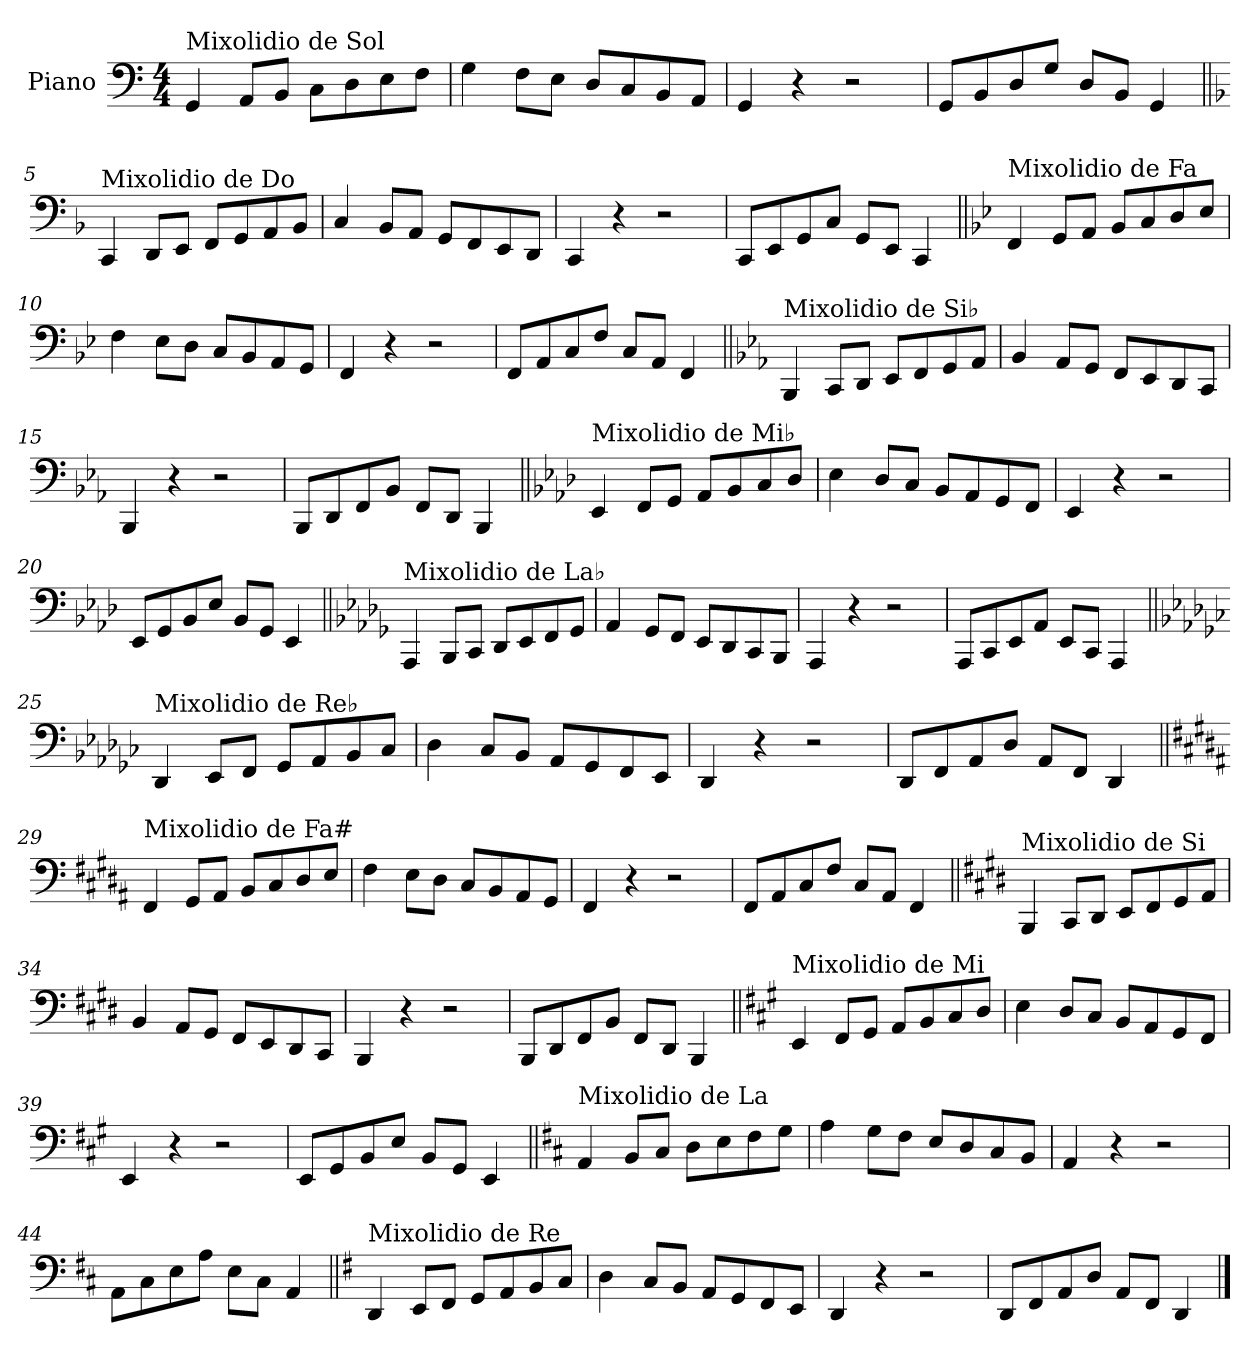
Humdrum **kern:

**kern
*part1
*staff1
*I"Piano
*I'Pno.
*clefF4
*k[]
*M4/4
=1
!LO:TX:a:t=Mixolidio de Sol
4GG/
8AA/L
8BB/J
8C\L
8D\
8E\
8F\J
=2
4G\
8F\L
8E\J
8D/L
8C/
8BB/
8AA/J
=3
4GG/
4r
2r
=4
8GG/L
8BB/
8D/
8G/J
8D/L
8BB/J
4GG/
!!LO:LB:g=z
=5||
*k[b-]
!LO:TX:a:t=Mixolidio de Do
4CC/
8DD/L
8EE/J
8FF/L
8GG/
8AA/
8BB-/J
=6
4C/
8BB-/L
8AA/J
8GG/L
8FF/
8EE/
8DD/J
=7
4CC/
4r
2r
=8
8CC/L
8EE/
8GG/
8C/J
8GG/L
8EE/J
4CC/
!!LO:LB:g=z
=9||
*k[b-e-]
!LO:TX:a:t=Mixolidio de Fa
4FF/
8GG/L
8AA/J
8BB-/L
8C/
8D/
8E-/J
=10
4F\
8E-\L
8D\J
8C/L
8BB-/
8AA/
8GG/J
=11
4FF/
4r
2r
=12
8FF/L
8AA/
8C/
8F/J
8C/L
8AA/J
4FF/
!!LO:LB:g=z
=13||
*k[b-e-a-]
!LO:TX:a:t=Mixolidio de Si♭
4BBB-/
8CC/L
8DD/J
8EE-/L
8FF/
8GG/
8AA-/J
=14
4BB-/
8AA-/L
8GG/J
8FF/L
8EE-/
8DD/
8CC/J
=15
4BBB-/
4r
2r
=16
8BBB-/L
8DD/
8FF/
8BB-/J
8FF/L
8DD/J
4BBB-/
!!LO:LB:g=z
=17||
*k[b-e-a-d-]
!LO:TX:a:t=Mixolidio de Mi♭
4EE-/
8FF/L
8GG/J
8AA-/L
8BB-/
8C/
8D-/J
=18
4E-\
8D-/L
8C/J
8BB-/L
8AA-/
8GG/
8FF/J
=19
4EE-/
4r
2r
=20
8EE-/L
8GG/
8BB-/
8E-/J
8BB-/L
8GG/J
4EE-/
!!LO:LB:g=z
=21||
*k[b-e-a-d-g-]
!LO:TX:a:t=Mixolidio de La♭
4AAA-/
8BBB-/L
8CC/J
8DD-/L
8EE-/
8FF/
8GG-/J
=22
4AA-/
8GG-/L
8FF/J
8EE-/L
8DD-/
8CC/
8BBB-/J
=23
4AAA-/
4r
2r
=24
8AAA-/L
8CC/
8EE-/
8AA-/J
8EE-/L
8CC/J
4AAA-/
!!LO:LB:g=z
=25||
*k[b-e-a-d-g-c-]
!LO:TX:a:t=Mixolidio de Re♭
4DD-/
8EE-/L
8FF/J
8GG-/L
8AA-/
8BB-/
8C-/J
=26
4D-\
8C-/L
8BB-/J
8AA-/L
8GG-/
8FF/
8EE-/J
=27
4DD-/
4r
2r
=28
8DD-/L
8FF/
8AA-/
8D-/J
8AA-/L
8FF/J
4DD-/
!!LO:LB:g=z
=29||
*k[f#c#g#d#a#]
!LO:TX:a:t=Mixolidio de Fa#
4FF#/
8GG#/L
8AA#/J
8BB/L
8C#/
8D#/
8E/J
=30
4F#\
8E\L
8D#\J
8C#/L
8BB/
8AA#/
8GG#/J
=31
4FF#/
4r
2r
=32
8FF#/L
8AA#/
8C#/
8F#/J
8C#/L
8AA#/J
4FF#/
!!LO:LB:g=z
=33||
*k[f#c#g#d#]
!LO:TX:a:t=Mixolidio de Si
4BBB/
8CC#/L
8DD#/J
8EE/L
8FF#/
8GG#/
8AA/J
=34
4BB/
8AA/L
8GG#/J
8FF#/L
8EE/
8DD#/
8CC#/J
=35
4BBB/
4r
2r
=36
8BBB/L
8DD#/
8FF#/
8BB/J
8FF#/L
8DD#/J
4BBB/
!!LO:LB:g=z
=37||
*k[f#c#g#]
!LO:TX:a:t=Mixolidio de Mi
4EE/
8FF#/L
8GG#/J
8AA/L
8BB/
8C#/
8D/J
=38
4E\
8D/L
8C#/J
8BB/L
8AA/
8GG#/
8FF#/J
=39
4EE/
4r
2r
=40
8EE/L
8GG#/
8BB/
8E/J
8BB/L
8GG#/J
4EE/
!!LO:LB:g=z
=41||
*k[f#c#]
!LO:TX:a:t=Mixolidio de La
4AA/
8BB/L
8C#/J
8D\L
8E\
8F#\
8G\J
=42
4A\
8G\L
8F#\J
8E/L
8D/
8C#/
8BB/J
=43
4AA/
4r
2r
=44
8AA\L
8C#\
8E\
8A\J
8E\L
8C#\J
4AA/
!!LO:LB:g=z
=45||
*k[f#]
!LO:TX:a:t=Mixolidio de Re
4DD/
8EE/L
8FF#/J
8GG/L
8AA/
8BB/
8C/J
=46
4D\
8C/L
8BB/J
8AA/L
8GG/
8FF#/
8EE/J
=47
4DD/
4r
2r
=48
8DD/L
8FF#/
8AA/
8D/J
8AA/L
8FF#/J
4DD/
==
*-
